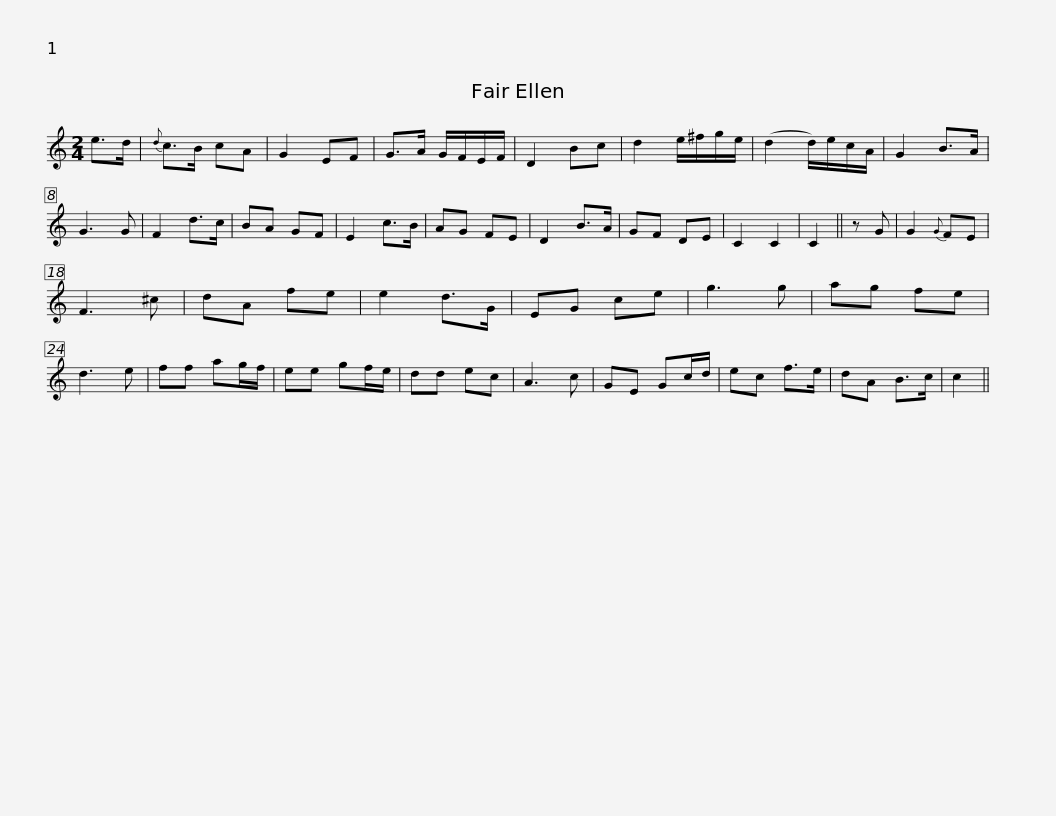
X:1
L:1/8
M:2/4
I:linebreak $
K:C
V:1 treble
V:1
 e>d |{d} c>B cA | G2 EF | G>A G/F/E/F/ | D2 Bc | %5
 d2 e/^f/g/e/ | (d2 d/)e/c/A/ | G2 B>A | G3 G | F2 d>c | %10
 BA GF |$ E2 c>B | AG FE | D2 B>A | GF DE | %15
 C2 C2 | C2 || z G | G2{G} FE | F3 ^c | %20
 dA fe | e2 d>G | EG ce | g3 g |$ ag fe | %25
 d3 e | ff ag/f/ | ee gf/e/ | dd ec | A3 c | %30
 GE Gc/d/ | ec f>e | dA B>c | c2 || %34
